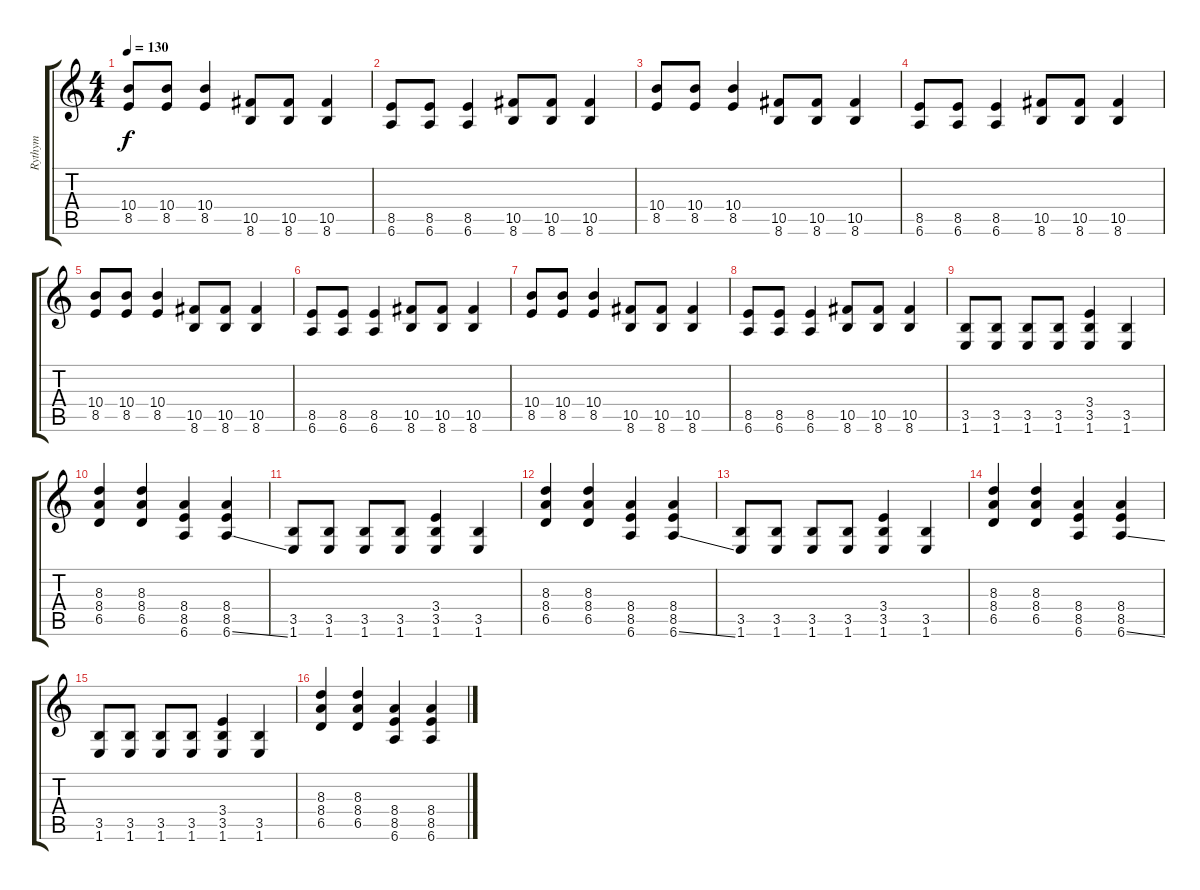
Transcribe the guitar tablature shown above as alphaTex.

\track ("Rythym" "Rythym") {instrument distortionguitar}
\staff {score tabs}
\tuning (Eb4 Bb3 Gb3 Db3 Ab2 Eb2) {hide}
\ts (4 4)
\tempo 130
\clef g2
\ks c
(10.4 8.5).8{dy f} (10.4 8.5).8 (10.4 8.5).4 (10.5 8.6).8 (10.5 8.6).8 (10.5 8.6).4 |
(8.5 6.6).8 (8.5 6.6).8 (8.5 6.6).4 (10.5 8.6).8 (10.5 8.6).8 (10.5 8.6).4 |
(10.4 8.5).8 (10.4 8.5).8 (10.4 8.5).4 (10.5 8.6).8 (10.5 8.6).8 (10.5 8.6).4 |
(8.5 6.6).8 (8.5 6.6).8 (8.5 6.6).4 (10.5 8.6).8 (10.5 8.6).8 (10.5 8.6).4 |
(10.4 8.5).8 (10.4 8.5).8 (10.4 8.5).4 (10.5 8.6).8 (10.5 8.6).8 (10.5 8.6).4 |
(8.5 6.6).8 (8.5 6.6).8 (8.5 6.6).4 (10.5 8.6).8 (10.5 8.6).8 (10.5 8.6).4 |
(10.4 8.5).8 (10.4 8.5).8 (10.4 8.5).4 (10.5 8.6).8 (10.5 8.6).8 (10.5 8.6).4 |
(8.5 6.6).8 (8.5 6.6).8 (8.5 6.6).4 (10.5 8.6).8 (10.5 8.6).8 (10.5 8.6).4 |
(3.5 1.6).8 (3.5 1.6).8 (3.5 1.6).8 (3.5 1.6).8 (3.4 3.5 1.6).4 (3.5 1.6).4 |
(8.3 8.4 6.5).4 (8.3 8.4 6.5).4 (8.4 8.5 6.6).4 (8.4 8.5 6.6{ss}).4 |
(3.5 1.6).8 (3.5 1.6).8 (3.5 1.6).8 (3.5 1.6).8 (3.4 3.5 1.6).4 (3.5 1.6).4 |
(8.3 8.4 6.5).4 (8.3 8.4 6.5).4 (8.4 8.5 6.6).4 (8.4 8.5 6.6{ss}).4 |
(3.5 1.6).8 (3.5 1.6).8 (3.5 1.6).8 (3.5 1.6).8 (3.4 3.5 1.6).4 (3.5 1.6).4 |
(8.3 8.4 6.5).4 (8.3 8.4 6.5).4 (8.4 8.5 6.6).4 (8.4 8.5 6.6{ss}).4 |
(3.5 1.6).8 (3.5 1.6).8 (3.5 1.6).8 (3.5 1.6).8 (3.4 3.5 1.6).4 (3.5 1.6).4 |
(8.3 8.4 6.5).4 (8.3 8.4 6.5).4 (8.4 8.5 6.6).4 (8.4 8.5 6.6{ss}).4
